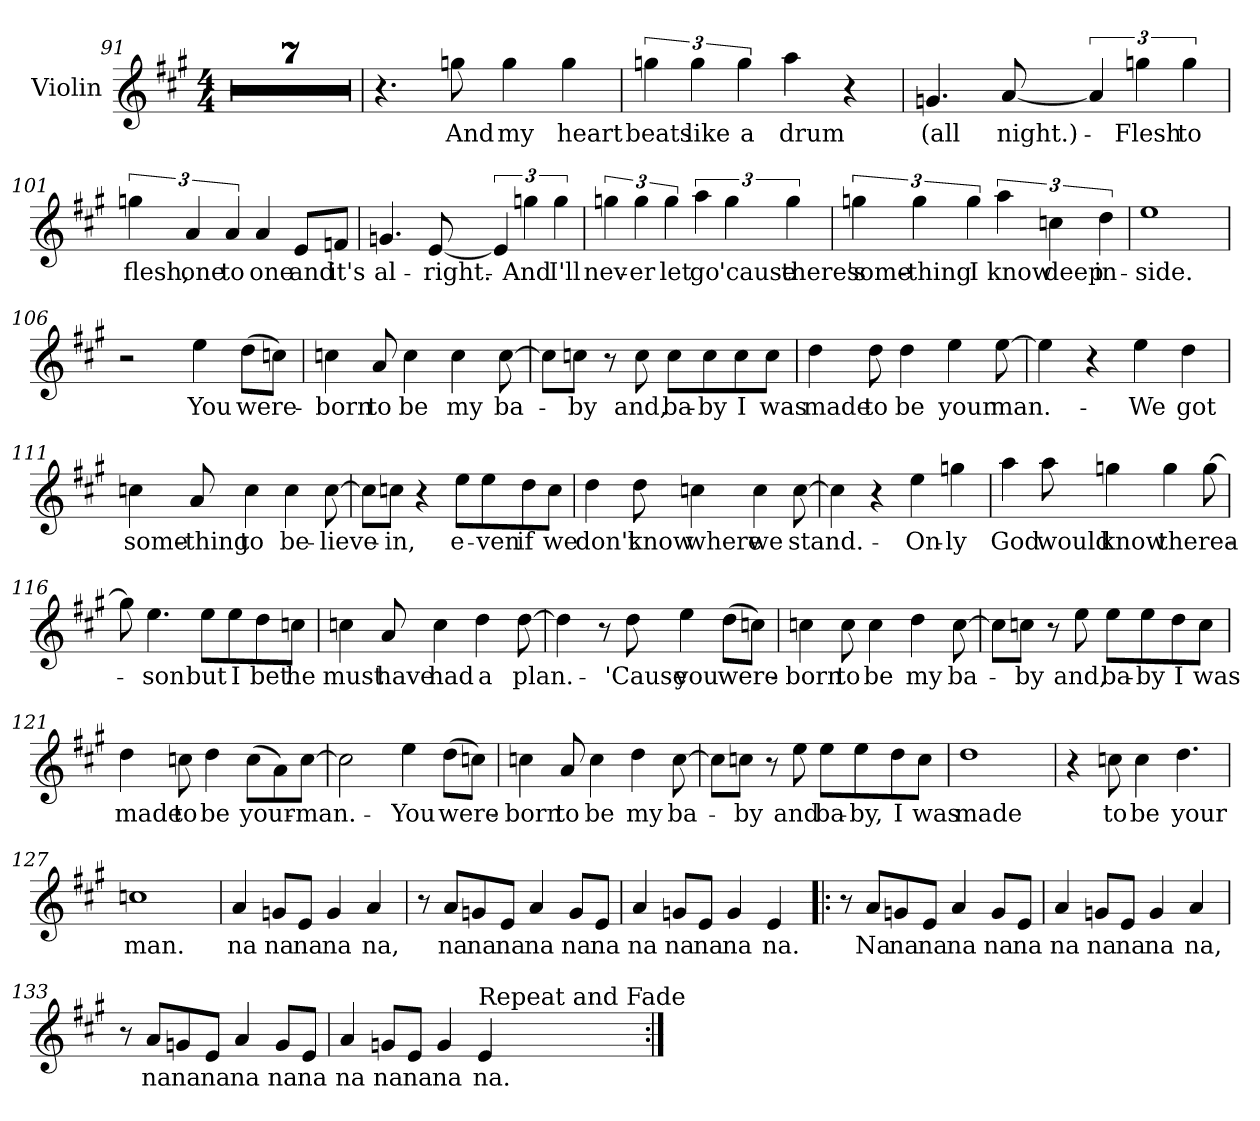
**kern	**text
*part1	*part1
*staff1	*staff1
*I"Violin	*
*I'Vln	*
*clefG2	*
*k[f#c#g#]	*
*A:	*
*M4/4	*
=91	=91
1r	.
=92	=92
1r	.
=93	=93
1r	.
=94	=94
1r	.
=95	=95
1r	.
=96	=96
1r	.
=97	=97
1r	.
=98	=98
4.r	.
8ggn\	And
4gg\	my
4gg\	heart
=99	=99
6ggn\	beats
6gg\	like
6gg\	a
4aa\	drum
4r	.
=100	=100
4.gn/	(all
[8a/	night.)-
6a/]	.
6ggn\	-Flesh
6gg\	to
!!LO:PB:g=z
=101	=101
6ggn\	flesh,
6a/	one
6a/	to
4a/	one
8e/L	and
8fn/J	it's
=102	=102
4.gn/	al-
[8e/	-right.-
6e/]	.
6ggn\	-And
6gg\	I'll
=103	=103
6ggn\	nev-
6gg\	-er
6gg\	let
6aa\	go
6gg\	'cause
6gg\	there's
!!LO:LB:g=z
=104	=104
6ggn\	some-
6gg\	-thing
6gg\	I
6aa\	know
6ccn\	deep
6dd\	in-
=105	=105
1ee	-side.
=106	=106
2r	.
4ee\	You
(8dd\L	were-
8ccn\J)	.
=107	=107
4ccn\	-born
8a/	to
4cc\	be
4cc\	my
[8cc\	ba-
=108	=108
8cc\L]	.
8cc\J	-by
8r	.
8cc\	and,
8cc\L	ba-
8cc\	-by
8cc\	I
8cc\J	was
!!LO:LB:g=z
=109	=109
4dd\	made
8dd\	to
4dd\	be
4ee\	your
[8ee\	man.-
=110	=110
4ee\]	.
4r	.
4ee\	-We
4dd\	got
=111	=111
4ccn\	some-
8a/	-thing
4cc\	to
4cc\	be-
[8cc\	-lieve-
=112	=112
8cc\L]	.
8cc\J	-in,
4r	.
8ee\L	e-
8ee\	-ven
8dd\	if
8cc\J	we
!!LO:LB:g=z
=113	=113
4dd\	don't
8dd\	know
4ccn\	where
4cc\	we
[8cc\	stand.-
=114	=114
4cc\]	.
4r	.
4ee\	-On-
4ggn\	-ly
=115	=115
4aa\	God
8aa\	would
4ggn\	know
4gg\	the
[8gg\	rea-
=116	=116
8gg\]	.
4.ee\	-son
8ee\L	but
8ee\	I
8dd\	bet
8ccn\J	he
!!LO:LB:g=z
=117	=117
4ccn\	must
8a/	have
4cc\	had
4dd\	a
[8dd\	plan.-
=118	=118
4dd\]	.
8r	.
8dd\	-'Cause
4ee\	you
(8dd\L	were-
8ccn\J)	.
=119	=119
4ccn\	-born
8cc\	to
4cc\	be
4dd\	my
[8cc\	ba-
=120	=120
8cc\L]	.
8cc\J	-by
8r	.
8ee\	and,
8ee\L	ba-
8ee\	-by
8dd\	I
8cc\J	was
!!LO:LB:g=z
=121	=121
4dd\	made
8ccn\	to
4dd\	be
(8cc\L	your-
8a\)	.
[8cc\J	-man.-
=122	=122
2cc\]	.
4ee\	You
(8dd\L	were-
8cc\J)	.
=123	=123
4ccn\	-born
8a/	to
4cc\	be
4dd\	my
[8cc\	ba-
=124	=124
8cc\L]	.
8cc\J	-by
8r	.
8ee\	and
8ee\L	ba-
8ee\	-by,
8dd\	I
8cc\J	was
=125	=125
1dd	made
!!LO:LB:g=z
=126	=126
4r	.
8ccn\	to
4cc\	be
4.dd\	your
=127	=127
1ccn	man.
=128	=128
4a/	na
8gn/L	na
8e/J	na
4g/	na
4a/	na,
=129	=129
8r	.
8a/L	na
8gn/	na
8e/J	na
4a/	na
8g/L	na
8e/J	na
=130	=130
4a/	na
8gn/L	na
8e/J	na
4g/	na
4e/	na.
=131!|:	=131!|:
8r	.
8a/L	Na
8gn/	na
8e/J	na
4a/	na
8g/L	na
8e/J	na
!!LO:LB:g=z
=132	=132
4a/	na
8gn/L	na
8e/J	na
4g/	na
4a/	na,
=133	=133
8r	.
8a/L	na
8gn/	na
8e/J	na
4a/	na
8g/L	na
8e/J	na
=134	=134
4a/	na
8gn/L	na
8e/J	na
4g/	na
!LO:TX:a:t=Repeat and Fade	!
4e/	na.
=:|!	=:|!
*-	*-
